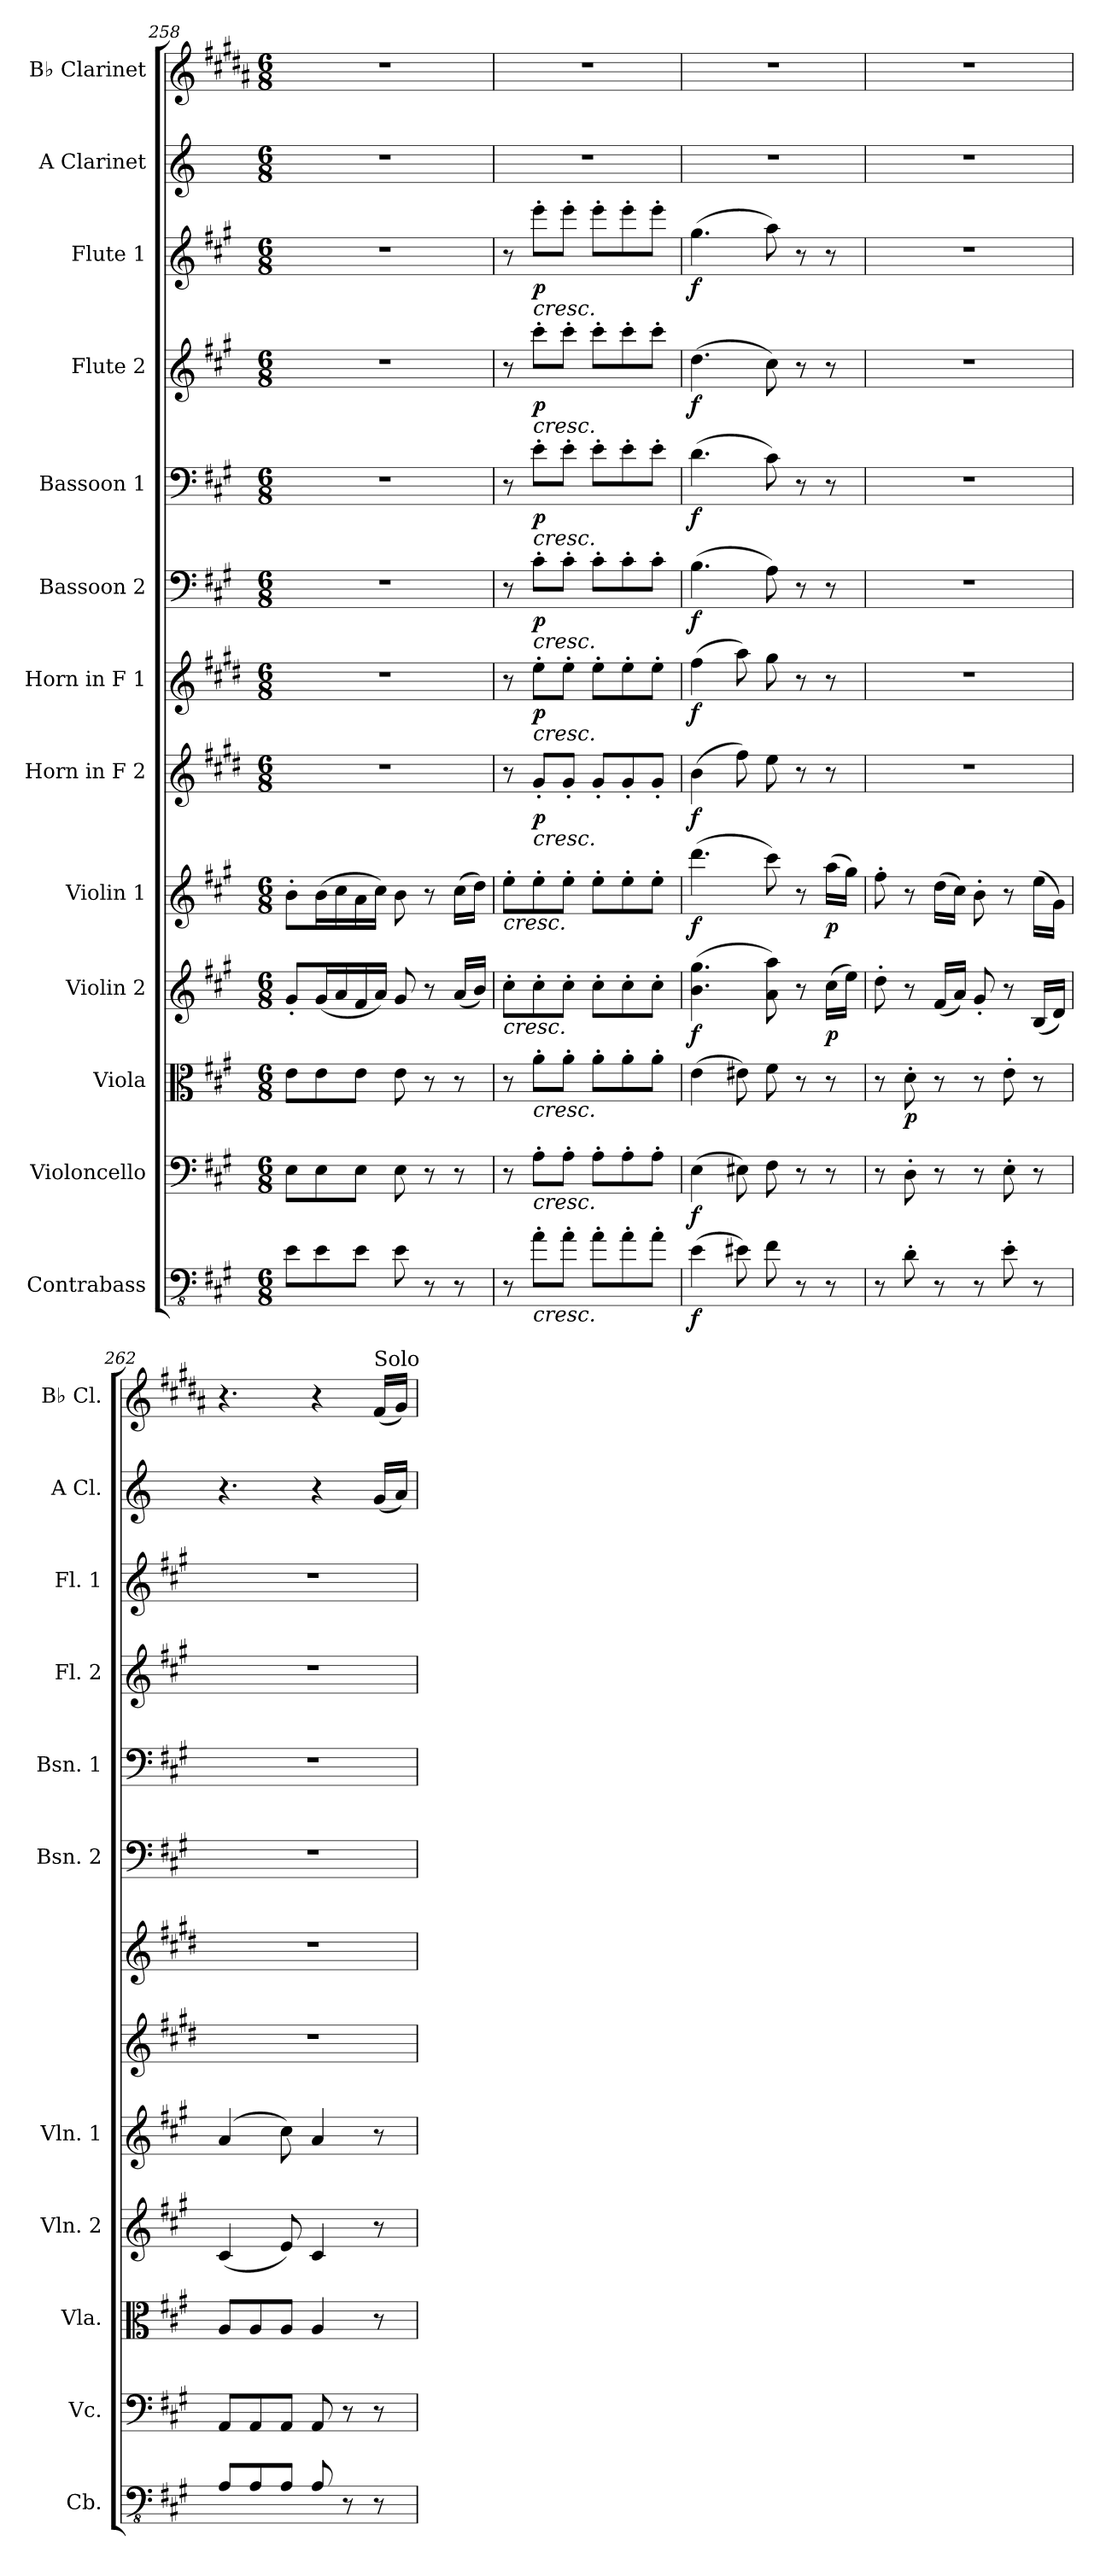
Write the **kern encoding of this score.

**kern	**dynam	**kern	**dynam	**kern	**dynam	**kern	**dynam	**kern	**dynam	**kern	**dynam	**kern	**dynam	**kern	**dynam	**kern	**dynam	**kern	**dynam	**kern	**dynam	**kern	**kern
*part13	*part13	*part12	*part12	*part11	*part11	*part10	*part10	*part9	*part9	*part8	*part8	*part7	*part7	*part6	*part6	*part5	*part5	*part4	*part4	*part3	*part3	*part2	*part1
*staff13	*staff13	*staff12	*staff12	*staff11	*staff11	*staff10	*staff10	*staff9	*staff9	*staff8	*staff8	*staff7	*staff7	*staff6	*staff6	*staff5	*staff5	*staff4	*staff4	*staff3	*staff3	*staff2	*staff1
*I"Contrabass	*	*I"Violoncello	*	*I"Viola	*	*I"Violin 2	*	*I"Violin 1	*	*I"Horn in F 2	*	*I"Horn in F 1	*	*I"Bassoon 2	*	*I"Bassoon 1	*	*I"Flute 2	*	*I"Flute 1	*	*I"A Clarinet	*I"B♭ Clarinet
*I'Cb.	*	*I'Vc.	*	*I'Vla.	*	*I'Vln. 2	*	*I'Vln. 1	*	*	*	*	*	*I'Bsn. 2	*	*I'Bsn. 1	*	*I'Fl. 2	*	*I'Fl. 1	*	*I'A Cl.	*I'B♭ Cl.
*clefFv4	*	*clefF4	*	*clefC3	*	*clefG2	*	*clefG2	*	*clefG2	*	*clefG2	*	*clefF4	*	*clefF4	*	*clefG2	*	*clefG2	*	*clefG2	*clefG2
*ITrd7c12	*	*	*	*	*	*	*	*	*	*ITrd4c7	*	*ITrd4c7	*	*	*	*	*	*	*	*	*	*ITrd2c3	*ITrd1c2
*k[f#c#g#]	*	*k[f#c#g#]	*	*k[f#c#g#]	*	*k[f#c#g#]	*	*k[f#c#g#]	*	*k[f#c#g#]	*	*k[f#c#g#]	*	*k[f#c#g#]	*	*k[f#c#g#]	*	*k[f#c#g#]	*	*k[f#c#g#]	*	*k[f#c#g#]	*k[f#c#g#]
*M6/8	*	*M6/8	*	*M6/8	*	*M6/8	*	*M6/8	*	*M6/8	*	*M6/8	*	*M6/8	*	*M6/8	*	*M6/8	*	*M6/8	*	*M6/8	*M6/8
=258	=258	=258	=258	=258	=258	=258	=258	=258	=258	=258	=258	=258	=258	=258	=258	=258	=258	=258	=258	=258	=258	=258	=258
8EE\L	.	8E\L	.	8e\L	.	8g#'/L	.	8b'\L	.	2.r	.	2.r	.	2.r	.	2.r	.	2.r	.	2.r	.	2.r	2.r
8EE\	.	8E\	.	8e\	.	(<16g#/L	.	(>16b\L	.	.	.	.	.	.	.	.	.	.	.	.	.	.	.
.	.	.	.	.	.	16a/	.	16cc#\	.	.	.	.	.	.	.	.	.	.	.	.	.	.	.
8EE\J	.	8E\J	.	8e\J	.	16f#/	.	16a\	.	.	.	.	.	.	.	.	.	.	.	.	.	.	.
.	.	.	.	.	.	16a/JJ)	.	16cc#\JJ)	.	.	.	.	.	.	.	.	.	.	.	.	.	.	.
8EE\	.	8E\	.	8e\	.	8g#/	.	8b\	.	.	.	.	.	.	.	.	.	.	.	.	.	.	.
8r	.	8r	.	8r	.	8r	.	8r	.	.	.	.	.	.	.	.	.	.	.	.	.	.	.
8r	.	8r	.	8r	.	(<16a/LL	.	(>16cc#\LL	.	.	.	.	.	.	.	.	.	.	.	.	.	.	.
.	.	.	.	.	.	16b/JJ)	.	16dd\JJ)	.	.	.	.	.	.	.	.	.	.	.	.	.	.	.
=259	=259	=259	=259	=259	=259	=259	=259	=259	=259	=259	=259	=259	=259	=259	=259	=259	=259	=259	=259	=259	=259	=259	=259
!	!	!	!	!	!	!	!	!LO:TX:b:i:t=cresc.	!	!	!	!	!	!	!	!	!	!	!	!	!	!	!
!	!	!	!	!	!	!LO:TX:b:i:t=cresc.	!	!	!	!	!	!	!	!	!	!	!	!	!	!	!	!	!
8r	.	8r	.	8r	.	8cc#'\L	.	8ee'\L	.	8r	.	8r	.	8r	.	8r	.	8r	.	8r	.	2.r	2.r
!	!	!	!	!	!	!	!	!	!	!	!	!	!	!	!	!	!	!	!	!LO:TX:b:i:t=cresc.	!	!	!
!	!	!	!	!	!	!	!	!	!	!	!	!	!	!	!	!	!	!LO:TX:b:i:t=cresc.	!	!	!	!	!
!	!	!	!	!	!	!	!	!	!	!	!	!	!	!	!	!LO:TX:b:i:t=cresc.	!	!	!	!	!	!	!
!	!	!	!	!	!	!	!	!	!	!	!	!	!	!LO:TX:b:i:t=cresc.	!	!	!	!	!	!	!	!	!
!	!	!	!	!	!	!	!	!	!	!	!	!LO:TX:b:i:t=cresc.	!	!	!	!	!	!	!	!	!	!	!
!	!	!	!	!	!	!	!	!	!	!LO:TX:b:i:t=cresc.	!	!	!	!	!	!	!	!	!	!	!	!	!
!	!	!	!	!LO:TX:b:i:t=cresc.	!	!	!	!	!	!	!	!	!	!	!	!	!	!	!	!	!	!	!
!	!	!LO:TX:b:i:t=cresc.	!	!	!	!	!	!	!	!	!	!	!	!	!	!	!	!	!	!	!	!	!
!LO:TX:b:i:t=cresc.	!	!	!	!	!	!	!	!	!	!	!	!	!	!	!	!	!	!	!	!	!	!	!
!	!	!	!	!	!	!	!	!	!	!	!LO:DY:b	!	!LO:DY:b	!	!LO:DY:b	!	!LO:DY:b	!	!LO:DY:b	!	!LO:DY:b	!	!
8AA'\L	.	8A'\L	.	8a'\L	.	8cc#'\	.	8ee'\	.	8c#'/L	p	8a'\L	p	8c#'\L	p	8e'\L	p	8ccc#'\L	p	8eee'\L	p	.	.
8AA'\J	.	8A'\J	.	8a'\J	.	8cc#'\J	.	8ee'\J	.	8c#'/J	.	8a'\J	.	8c#'\J	.	8e'\J	.	8ccc#'\J	.	8eee'\J	.	.	.
8AA'\L	.	8A'\L	.	8a'\L	.	8cc#'\L	.	8ee'\L	.	8c#'/L	.	8a'\L	.	8c#'\L	.	8e'\L	.	8ccc#'\L	.	8eee'\L	.	.	.
8AA'\	.	8A'\	.	8a'\	.	8cc#'\	.	8ee'\	.	8c#'/	.	8a'\	.	8c#'\	.	8e'\	.	8ccc#'\	.	8eee'\	.	.	.
8AA'\J	.	8A'\J	.	8a'\J	.	8cc#'\J	.	8ee'\J	.	8c#'/J	.	8a'\J	.	8c#'\J	.	8e'\J	.	8ccc#'\J	.	8eee'\J	.	.	.
!!LO:PB:g=z
=260	=260	=260	=260	=260	=260	=260	=260	=260	=260	=260	=260	=260	=260	=260	=260	=260	=260	=260	=260	=260	=260	=260	=260
!	!LO:DY:b	!	!LO:DY:b	!	!	!	!LO:DY:b	!	!LO:DY:b	!	!LO:DY:b	!	!LO:DY:b	!	!LO:DY:b	!	!LO:DY:b	!	!LO:DY:b	!	!LO:DY:b	!	!
(>4EE\	f	(>4E\	f	(>4e\	.	(>4.b\ 4.gg#\	f	(>4.ddd\	f	(>4e\	f	(>4b\	f	(>4.B\	f	(>4.d\	f	(>4.dd\	f	(>4.gg#\	f	2.r	2.r
8EE#X\)	.	8E#X\)	.	8e#X\)	.	.	.	.	.	8b\)	.	8dd\)	.	.	.	.	.	.	.	.	.	.	.
8FF#\	.	8F#\	.	8f#\	.	8a\ 8aa\)	.	8ccc#\)	.	8a\	.	8cc#\	.	8A\)	.	8c#\)	.	8cc#\)	.	8aa\)	.	.	.
8r	.	8r	.	8r	.	8r	.	8r	.	8r	.	8r	.	8r	.	8r	.	8r	.	8r	.	.	.
!	!	!	!	!	!	!	!LO:DY:b	!	!LO:DY:b	!	!	!	!	!	!	!	!	!	!	!	!	!	!
8r	.	8r	.	8r	.	(>16cc#\LL	p	(>16aa\LL	p	8r	.	8r	.	8r	.	8r	.	8r	.	8r	.	.	.
.	.	.	.	.	.	16ee\JJ)	.	16gg#\JJ)	.	.	.	.	.	.	.	.	.	.	.	.	.	.	.
=261	=261	=261	=261	=261	=261	=261	=261	=261	=261	=261	=261	=261	=261	=261	=261	=261	=261	=261	=261	=261	=261	=261	=261
8r	.	8r	.	8r	.	8dd'\	.	8ff#'\	.	2.r	.	2.r	.	2.r	.	2.r	.	2.r	.	2.r	.	2.r	2.r
!	!	!	!	!	!LO:DY:b	!	!	!	!	!	!	!	!	!	!	!	!	!	!	!	!	!	!
8DD'\	.	8D'\	.	8d'\	p	8r	.	8r	.	.	.	.	.	.	.	.	.	.	.	.	.	.	.
8r	.	8r	.	8r	.	(<16f#/LL	.	(>16dd\LL	.	.	.	.	.	.	.	.	.	.	.	.	.	.	.
.	.	.	.	.	.	16a/JJ)	.	16cc#\JJ)	.	.	.	.	.	.	.	.	.	.	.	.	.	.	.
8r	.	8r	.	8r	.	8g#'/	.	8b'\	.	.	.	.	.	.	.	.	.	.	.	.	.	.	.
8EE'\	.	8E'\	.	8e'\	.	8r	.	8r	.	.	.	.	.	.	.	.	.	.	.	.	.	.	.
8r	.	8r	.	8r	.	(<16B/LL	.	(>16ee\LL	.	.	.	.	.	.	.	.	.	.	.	.	.	.	.
.	.	.	.	.	.	16d/JJ)	.	16g#\JJ)	.	.	.	.	.	.	.	.	.	.	.	.	.	.	.
=262	=262	=262	=262	=262	=262	=262	=262	=262	=262	=262	=262	=262	=262	=262	=262	=262	=262	=262	=262	=262	=262	=262	=262
8AAA/L	.	8AA/L	.	8A/L	.	(<4c#/	.	(>4a/	.	2.r	.	2.r	.	2.r	.	2.r	.	2.r	.	2.r	.	4.r	4.r
8AAA/	.	8AA/	.	8A/	.	.	.	.	.	.	.	.	.	.	.	.	.	.	.	.	.	.	.
8AAA/J	.	8AA/J	.	8A/J	.	8e/)	.	8cc#\)	.	.	.	.	.	.	.	.	.	.	.	.	.	.	.
8AAA/	.	8AA/	.	4A/	.	4c#/	.	4a/	.	.	.	.	.	.	.	.	.	.	.	.	.	4r	4r
8r	.	8r	.	.	.	.	.	.	.	.	.	.	.	.	.	.	.	.	.	.	.	.	.
!	!	!	!	!	!	!	!	!	!	!	!	!	!	!	!	!	!	!	!	!	!	!	!LO:TX:t=Solo
8r	.	8r	.	8r	.	8r	.	8r	.	.	.	.	.	.	.	.	.	.	.	.	.	(<16e/LL	(<16e/LL
.	.	.	.	.	.	.	.	.	.	.	.	.	.	.	.	.	.	.	.	.	.	16f#/JJ)	16f#/JJ)
=	=	=	=	=	=	=	=	=	=	=	=	=	=	=	=	=	=	=	=	=	=	=	=
*-	*-	*-	*-	*-	*-	*-	*-	*-	*-	*-	*-	*-	*-	*-	*-	*-	*-	*-	*-	*-	*-	*-	*-
